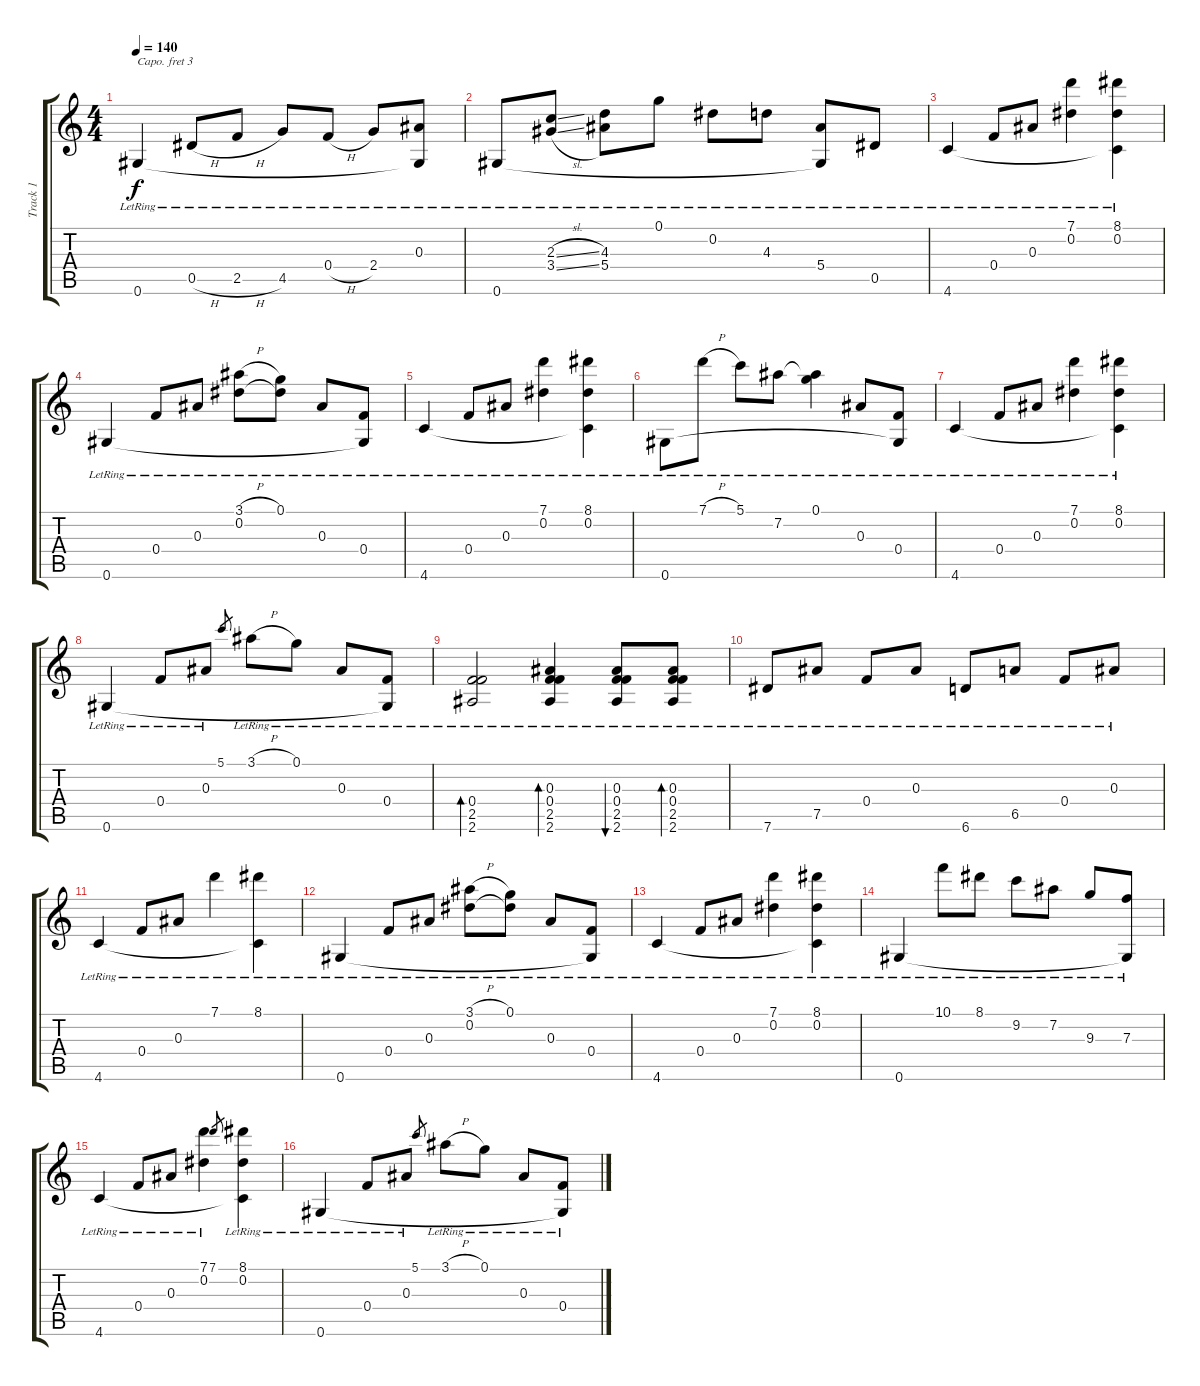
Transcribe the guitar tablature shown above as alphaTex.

\track ("Track 1" "Track 1") {instrument acousticguitarsteel}
\staff {score tabs}
\capo 3
\tuning (E4 C4 G3 D3 C3 F2) {hide}
\ts (4 4)
\tempo 140
\clef g2
\ks c
0.6{lr}.4{dy f} 0.5{h lr}.8 2.5{h lr}.8 4.5{lr}.8 0.4{h lr}.8 2.4{lr}.8 (0.3{lr} 0.6{t}).8 |
0.6{lr}.8 (2.3{sl lr} 3.4{sl lr}).8 (4.3{lr} 5.4{lr}).8 0.1{lr}.8 0.2{lr}.8 4.3{lr}.8 (5.4{lr} 0.6{t}).8 0.5{lr}.8 |
4.6{lr}.4 0.4{lr}.8 0.3{lr}.8 (7.1{lr} 0.2{lr}).4 (8.1{lr} 0.2{lr} 4.6{t}).4 |
0.6{lr}.4 0.4{lr}.8 0.3{lr}.8 (3.1{h lr} 0.2{lr}).8 (0.1{lr} 0.2{t}).8 0.3{lr}.8 (0.4{lr} 0.6{t}).8 |
4.6{lr}.4 0.4{lr}.8 0.3{lr}.8 (7.1{lr} 0.2{lr}).4 (8.1{lr} 0.2{lr} 4.6{t}).4 |
0.6{lr}.8 7.1{h lr}.8 5.1{lr}.8 7.2{lr}.8 (0.1{lr} 7.2{t}).4 0.3{lr}.8 (0.4{lr} 0.6{t}).8 |
4.6{lr}.4 0.4{lr}.8 0.3{lr}.8 (7.1{lr} 0.2{lr}).4 (8.1{lr} 0.2{lr} 4.6{t}).4 |
0.6{lr}.4 0.4{lr}.8 0.3{lr}.8 5.1.8{gr} 3.1{h lr}.8 0.1{lr}.8 0.3{lr}.8 (0.4{lr} 0.6{t}).8 |
(0.4{lr} 2.5{lr} 2.6{lr}).2{bd 60} (0.3{lr} 0.4{lr} 2.5{lr} 2.6{lr}).4{bd 60} (0.3{lr} 0.4{lr} 2.5{lr} 2.6{lr}).8{bu 60} (0.3{lr} 0.4{lr} 2.5{lr} 2.6{lr}).8{bd 60} |
7.6{lr}.8 7.5{lr}.8 0.4{lr}.8 0.3{lr}.8 6.6{lr}.8 6.5{lr}.8 0.4{lr}.8 0.3{lr}.8 |
4.6{lr}.4 0.4{lr}.8 0.3{lr}.8 7.1{lr}.4 (8.1{lr} 4.6{t}).4 |
0.6{lr}.4 0.4{lr}.8 0.3{lr}.8 (3.1{h lr} 0.2{lr}).8 (0.1{lr} 0.2{t}).8 0.3{lr}.8 (0.4{lr} 0.6{t}).8 |
4.6{lr}.4 0.4{lr}.8 0.3{lr}.8 (7.1{lr} 0.2{lr}).4 (8.1{lr} 0.2{lr} 4.6{t}).4 |
0.6{lr}.4 10.1{lr}.8 8.1{lr}.8 9.2{lr}.8 7.2{lr}.8 9.3{lr}.8 (7.3{lr} 0.6{t}).8 |
4.6{lr}.4 0.4{lr}.8 0.3{lr}.8 (7.1{lr} 0.2{lr}).4 7.1.8{gr} (8.1{lr} 0.2{lr} 4.6{t}).4 |
0.6{lr}.4 0.4{lr}.8 0.3{lr}.8 5.1.8{gr} 3.1{h lr}.8 0.1{lr}.8 0.3{lr}.8 (0.4{lr} 0.6{t}).8
